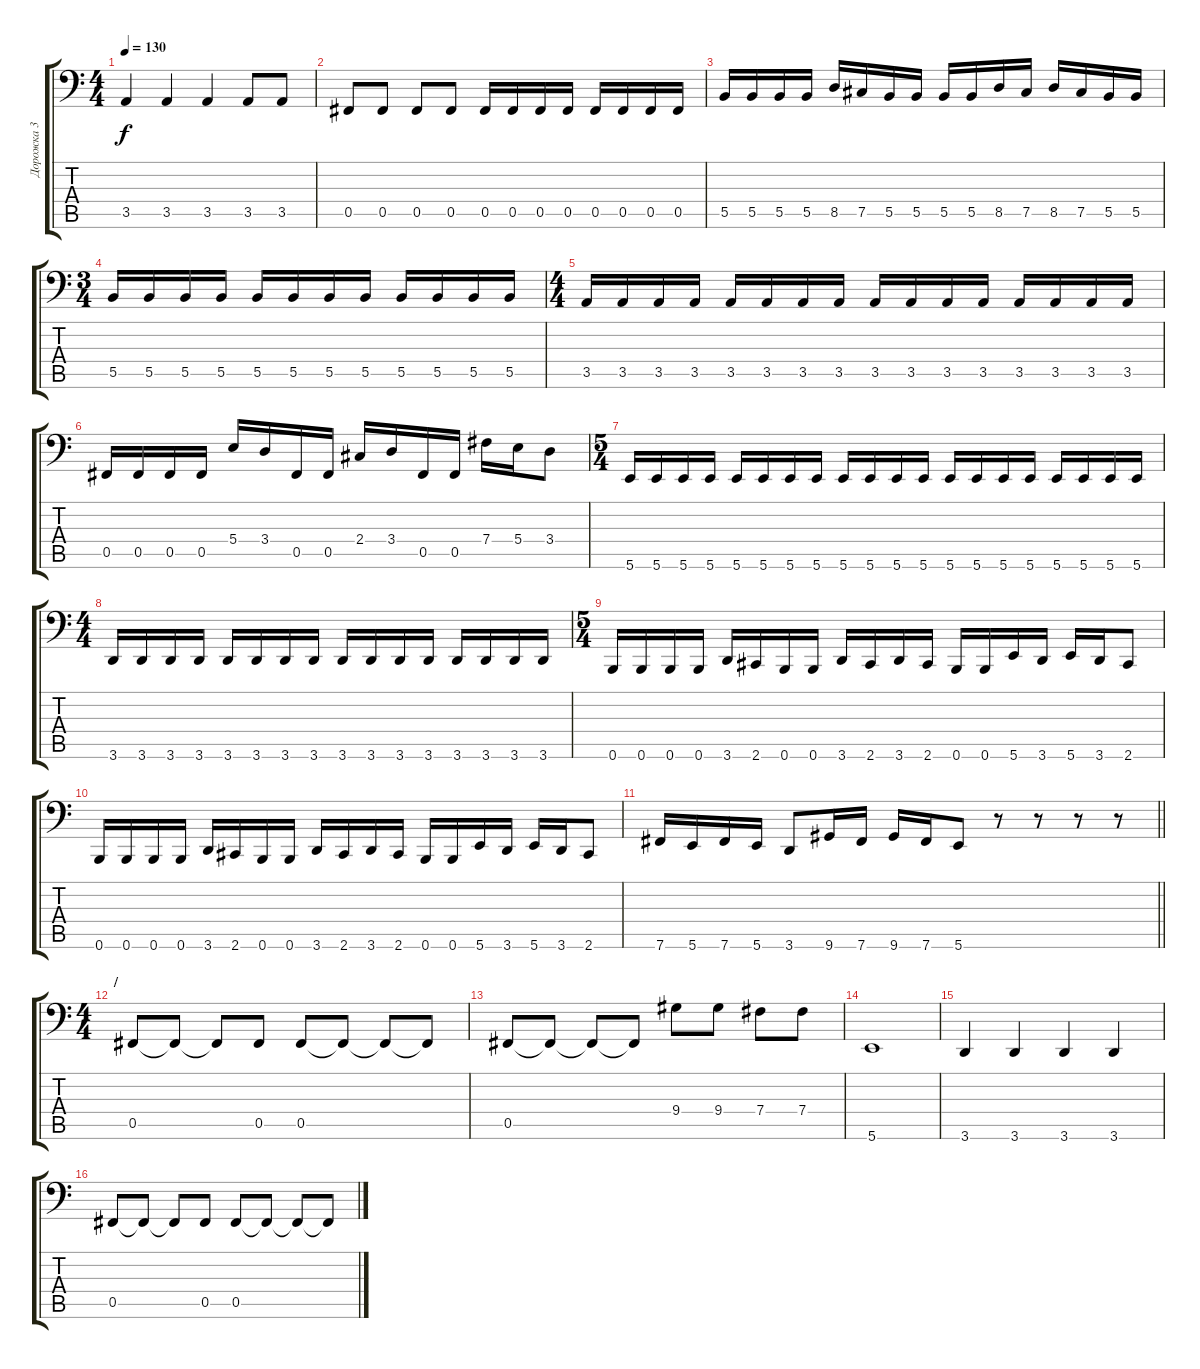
\track ("Дорожка 3" "Дорожка 3") {instrument electricbassfinger}
\staff {score tabs}
\tuning (Db3 Ab2 E2 B1 Gb1 B0) {hide}
\ts (4 4)
\tempo 130
\clef f4
\ks c
3.5.4{dy f} 3.5.4 3.5.4 3.5.8 3.5.8 |
0.5.8 0.5.8 0.5.8 0.5.8 0.5.16 0.5.16 0.5.16 0.5.16 0.5.16 0.5.16 0.5.16 0.5.16 |
5.5.16 5.5.16 5.5.16 5.5.16 8.5.16 7.5.16 5.5.16 5.5.16 5.5.16 5.5.16 8.5.16 7.5.16 8.5.16 7.5.16 5.5.16 5.5.16 |
\ts (3 4)
5.5.16 5.5.16 5.5.16 5.5.16 5.5.16 5.5.16 5.5.16 5.5.16 5.5.16 5.5.16 5.5.16 5.5.16 |
\ts (4 4)
3.5.16 3.5.16 3.5.16 3.5.16 3.5.16 3.5.16 3.5.16 3.5.16 3.5.16 3.5.16 3.5.16 3.5.16 3.5.16 3.5.16 3.5.16 3.5.16 |
0.5.16 0.5.16 0.5.16 0.5.16 5.4.16 3.4.16 0.5.16 0.5.16 2.4.16 3.4.16 0.5.16 0.5.16 7.4.16 5.4.16 3.4.8 |
\ts (5 4)
5.6.16 5.6.16 5.6.16 5.6.16 5.6.16 5.6.16 5.6.16 5.6.16 5.6.16 5.6.16 5.6.16 5.6.16 5.6.16 5.6.16 5.6.16 5.6.16 5.6.16 5.6.16 5.6.16 5.6.16 |
\ts (4 4)
3.6.16 3.6.16 3.6.16 3.6.16 3.6.16 3.6.16 3.6.16 3.6.16 3.6.16 3.6.16 3.6.16 3.6.16 3.6.16 3.6.16 3.6.16 3.6.16 |
\ts (5 4)
0.6.16 0.6.16 0.6.16 0.6.16 3.6.16 2.6.16 0.6.16 0.6.16 3.6.16 2.6.16 3.6.16 2.6.16 0.6.16 0.6.16 5.6.16 3.6.16 5.6.16 3.6.16 2.6.8 |
0.6.16 0.6.16 0.6.16 0.6.16 3.6.16 2.6.16 0.6.16 0.6.16 3.6.16 2.6.16 3.6.16 2.6.16 0.6.16 0.6.16 5.6.16 3.6.16 5.6.16 3.6.16 2.6.8 |
\barLineRight lightlight
7.6.16 5.6.16 7.6.16 5.6.16 3.6.8 9.6.16 7.6.16 9.6.16 7.6.16 5.6.8 r.8 r.8 r.8 r.8 |
\ts (4 4)
\section ("" "/")
0.5.8 0.5{t}.8 0.5{t}.8 0.5.8 0.5.8 0.5{t}.8 0.5{t}.8 0.5{t}.8 |
0.5.8 0.5{t}.8 0.5{t}.8 0.5{t}.8 9.4.8 9.4.8 7.4.8 7.4.8 |
5.6.1 |
3.6.4 3.6.4 3.6.4 3.6.4 |
0.5.8 0.5{t}.8 0.5{t}.8 0.5.8 0.5.8 0.5{t}.8 0.5{t}.8 0.5{t}.8
